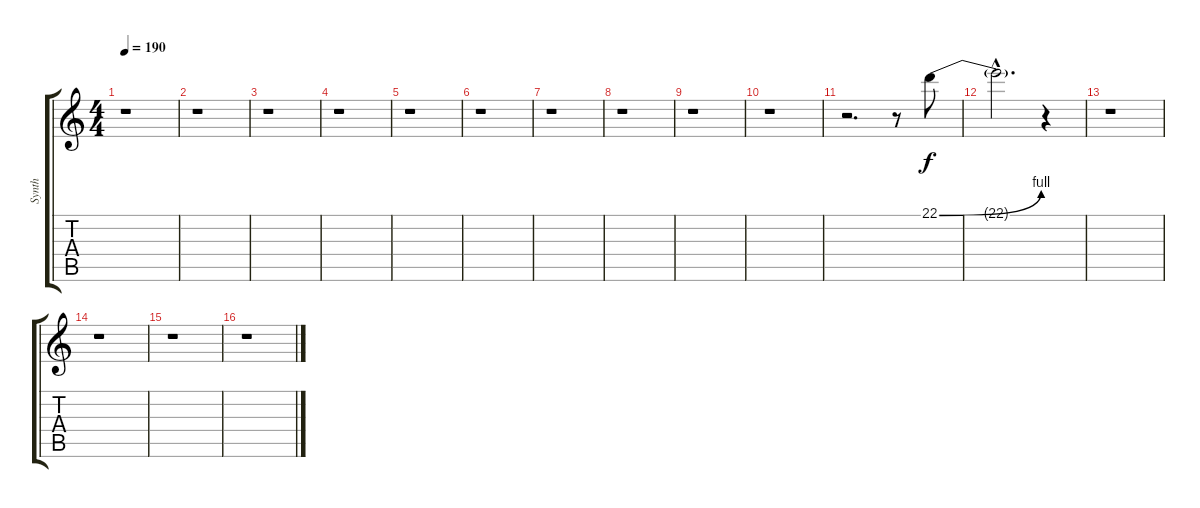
\track ("Synth" "Synth") {instrument synthbrass1}
\staff {score tabs}
\tuning (E4 B3 G3 D3 A2 E2) {hide}
\ts (4 4)
\tempo 190
\clef g2
\ks c
r.1{dy f} |
r.1 |
r.1 |
r.1 |
r.1 |
r.1 |
r.1 |
r.1 |
r.1 |
r.1 |
r.2{d} r.8 22.1{be (bend 0 0 60 4)}.8 |
22.1{hac t}.2{d} r.4 |
r.1 |
r.1 |
r.1 |
r.1
